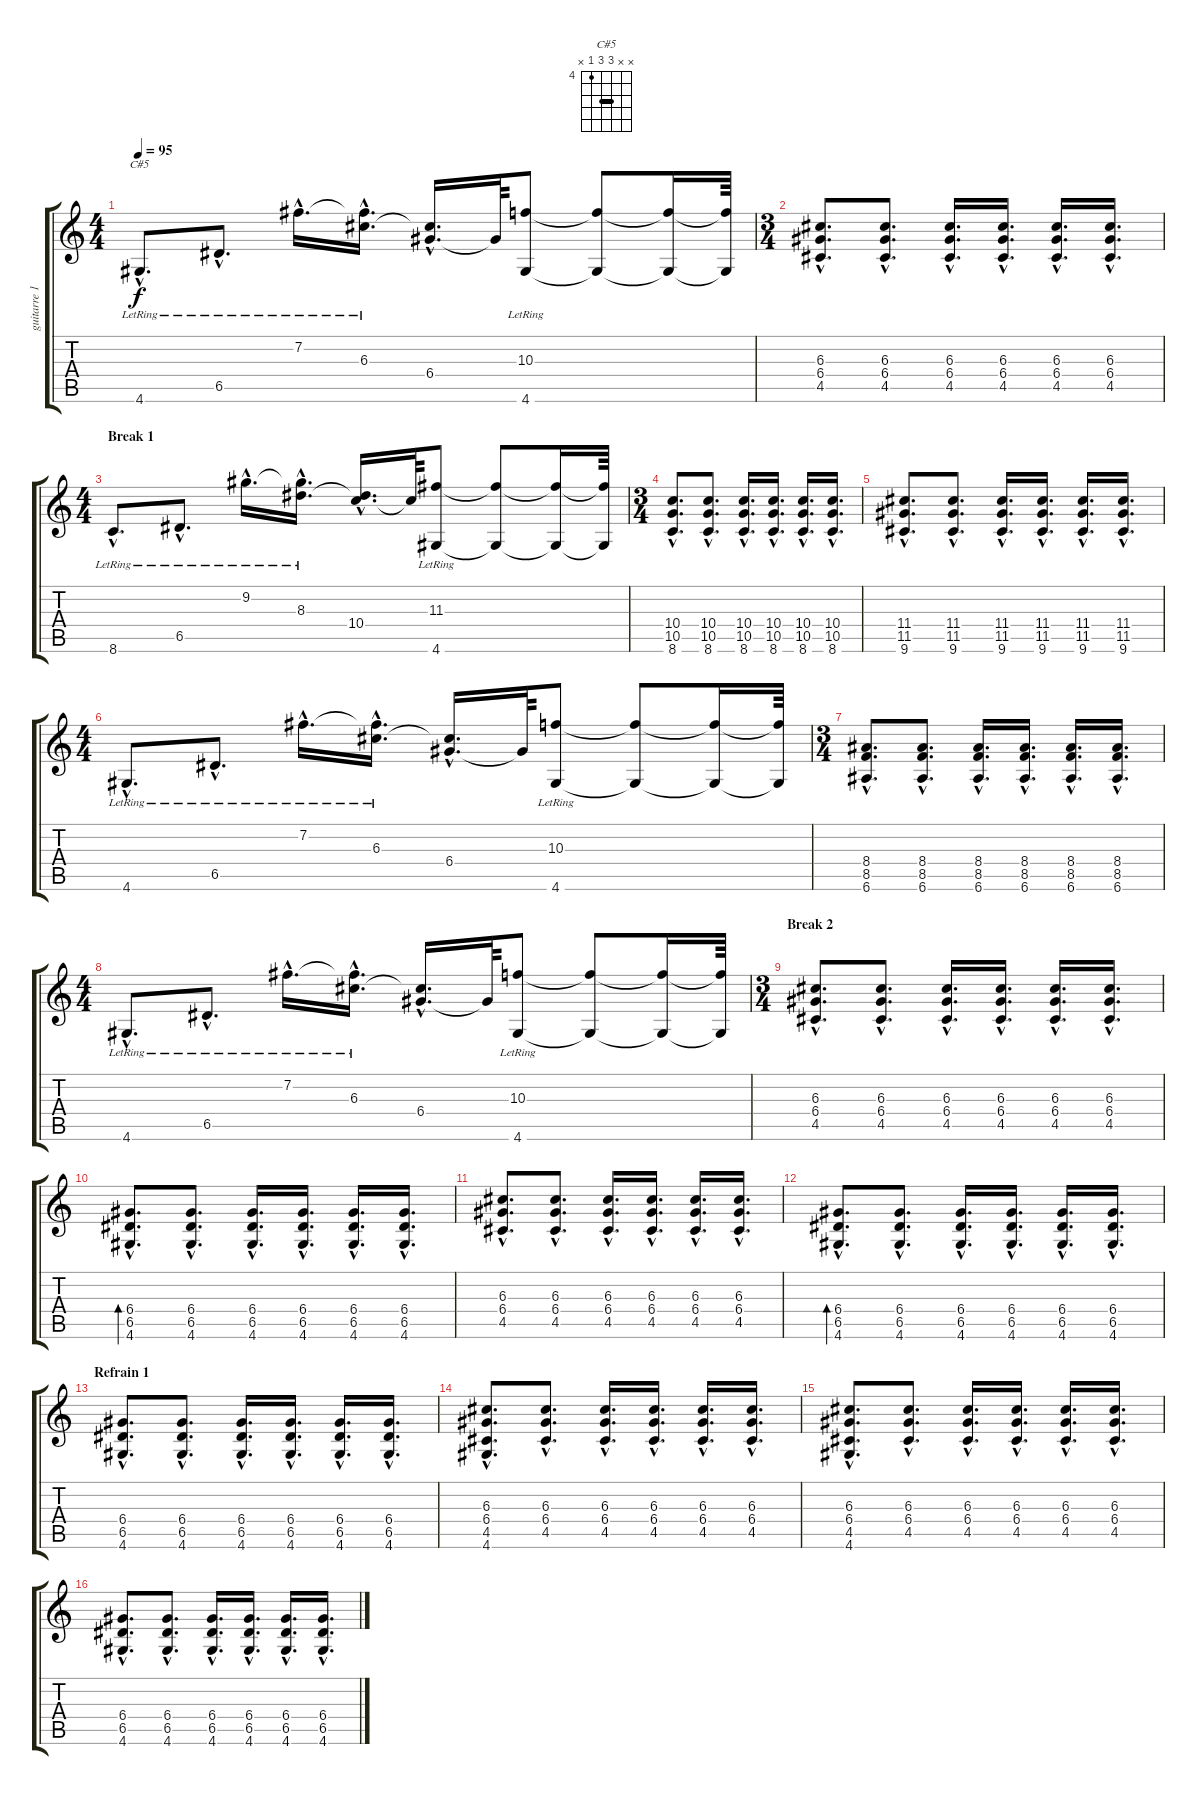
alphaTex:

\track ("guitarre 1" "guitarre 1") {instrument acousticguitarsteel}
\staff {score tabs}
\tuning (E4 B3 G3 D3 A2 E2) {hide}
\chord ("C#5" x x 6 6 4 x) {firstfret 4 barre 6}
\ts (4 4)
\tempo 95
\clef g2
\ks c
4.6{hac lr}.8{d ch "C#5" dy f} 6.5{hac lr}.8{d} 7.2{hac lr}.16{d} (7.2{hac t} 6.3{hac lr}).16{d} (6.3{hac t} 6.4{hac}).16{d} 6.4{t}.64 (10.3{lr} 4.6{lr}).8 (10.3{t} 4.6{t}).8 (10.3{t} 4.6{t}).16 (10.3{t} 4.6{t}).64 |
\ts (3 4)
(6.3{hac} 6.4{hac} 4.5{hac}).8{d} (6.3{hac} 6.4{hac} 4.5{hac}).8{d} (6.3{hac} 6.4{hac} 4.5{hac}).16{d} (6.3{hac} 6.4{hac} 4.5{hac}).16{d} (6.3{hac} 6.4{hac} 4.5{hac}).16{d} (6.3{hac} 6.4{hac} 4.5{hac}).16{d} |
\ts (4 4)
\section ("" "Break 1")
8.6{hac lr}.8{d} 6.5{hac lr}.8{d} 9.2{hac lr}.16{d} (9.2{hac t} 8.3{hac lr}).16{d} (8.3{hac t} 10.4{hac}).16{d} 10.4{t}.64 (11.3{lr} 4.6{lr}).8 (11.3{t} 4.6{t}).8 (11.3{t} 4.6{t}).16 (11.3{t} 4.6{t}).64 |
\ts (3 4)
(10.4{hac} 10.5{hac} 8.6{hac}).8{d} (10.4{hac} 10.5{hac} 8.6{hac}).8{d} (10.4{hac} 10.5{hac} 8.6{hac}).16{d} (10.4{hac} 10.5{hac} 8.6{hac}).16{d} (10.4{hac} 10.5{hac} 8.6{hac}).16{d} (10.4{hac} 10.5{hac} 8.6{hac}).16{d} |
(11.4{hac} 11.5{hac} 9.6{hac}).8{d} (11.4{hac} 11.5{hac} 9.6{hac}).8{d} (11.4{hac} 11.5{hac} 9.6{hac}).16{d} (11.4{hac} 11.5{hac} 9.6{hac}).16{d} (11.4{hac} 11.5{hac} 9.6{hac}).16{d} (11.4{hac} 11.5{hac} 9.6{hac}).16{d} |
\ts (4 4)
4.6{hac lr}.8{d} 6.5{hac lr}.8{d} 7.2{hac lr}.16{d} (7.2{hac t} 6.3{hac lr}).16{d} (6.3{hac t} 6.4{hac}).16{d} 6.4{t}.64 (10.3{lr} 4.6{lr}).8 (10.3{t} 4.6{t}).8 (10.3{t} 4.6{t}).16 (10.3{t} 4.6{t}).64 |
\ts (3 4)
(8.4{hac} 8.5{hac} 6.6{hac}).8{d} (8.4{hac} 8.5{hac} 6.6{hac}).8{d} (8.4{hac} 8.5{hac} 6.6{hac}).16{d} (8.4{hac} 8.5{hac} 6.6{hac}).16{d} (8.4{hac} 8.5{hac} 6.6{hac}).16{d} (8.4{hac} 8.5{hac} 6.6{hac}).16{d} |
\ts (4 4)
4.6{hac lr}.8{d} 6.5{hac lr}.8{d} 7.2{hac lr}.16{d} (7.2{hac t} 6.3{hac lr}).16{d} (6.3{hac t} 6.4{hac}).16{d} 6.4{t}.64 (10.3{lr} 4.6{lr}).8 (10.3{t} 4.6{t}).8 (10.3{t} 4.6{t}).16 (10.3{t} 4.6{t}).64 |
\ts (3 4)
\section ("" "Break 2")
(6.3{hac} 6.4{hac} 4.5{hac}).8{d} (6.3{hac} 6.4{hac} 4.5{hac}).8{d} (6.3{hac} 6.4{hac} 4.5{hac}).16{d} (6.3{hac} 6.4{hac} 4.5{hac}).16{d} (6.3{hac} 6.4{hac} 4.5{hac}).16{d} (6.3{hac} 6.4{hac} 4.5{hac}).16{d} |
(6.4{hac} 6.5{hac} 4.6{hac}).8{d bd 60} (6.4{hac} 6.5{hac} 4.6{hac}).8{d} (6.4{hac} 6.5{hac} 4.6{hac}).16{d} (6.4{hac} 6.5{hac} 4.6{hac}).16{d} (6.4{hac} 6.5{hac} 4.6{hac}).16{d} (6.4{hac} 6.5{hac} 4.6{hac}).16{d} |
(6.3{hac} 6.4{hac} 4.5{hac}).8{d} (6.3{hac} 6.4{hac} 4.5{hac}).8{d} (6.3{hac} 6.4{hac} 4.5{hac}).16{d} (6.3{hac} 6.4{hac} 4.5{hac}).16{d} (6.3{hac} 6.4{hac} 4.5{hac}).16{d} (6.3{hac} 6.4{hac} 4.5{hac}).16{d} |
(6.4{hac} 6.5{hac} 4.6{hac}).8{d bd 60} (6.4{hac} 6.5{hac} 4.6{hac}).8{d} (6.4{hac} 6.5{hac} 4.6{hac}).16{d} (6.4{hac} 6.5{hac} 4.6{hac}).16{d} (6.4{hac} 6.5{hac} 4.6{hac}).16{d} (6.4{hac} 6.5{hac} 4.6{hac}).16{d} |
\section ("" "Refrain 1")
(6.4{hac} 6.5{hac} 4.6{hac}).8{d} (6.4{hac} 6.5{hac} 4.6{hac}).8{d} (6.4{hac} 6.5{hac} 4.6{hac}).16{d} (6.4{hac} 6.5{hac} 4.6{hac}).16{d} (6.4{hac} 6.5{hac} 4.6{hac}).16{d} (6.4{hac} 6.5{hac} 4.6{hac}).16{d} |
(6.3{hac} 6.4{hac} 4.5{hac} 4.6{hac}).8{d} (6.3{hac} 6.4{hac} 4.5{hac}).8{d} (6.3{hac} 6.4{hac} 4.5{hac}).16{d} (6.3{hac} 6.4{hac} 4.5{hac}).16{d} (6.3{hac} 6.4{hac} 4.5{hac}).16{d} (6.3{hac} 6.4{hac} 4.5{hac}).16{d} |
(6.3{hac} 6.4{hac} 4.5{hac} 4.6{hac}).8{d} (6.3{hac} 6.4{hac} 4.5{hac}).8{d} (6.3{hac} 6.4{hac} 4.5{hac}).16{d} (6.3{hac} 6.4{hac} 4.5{hac}).16{d} (6.3{hac} 6.4{hac} 4.5{hac}).16{d} (6.3{hac} 6.4{hac} 4.5{hac}).16{d} |
(6.4{hac} 6.5{hac} 4.6{hac}).8{d} (6.4{hac} 6.5{hac} 4.6{hac}).8{d} (6.4{hac} 6.5{hac} 4.6{hac}).16{d} (6.4{hac} 6.5{hac} 4.6{hac}).16{d} (6.4{hac} 6.5{hac} 4.6{hac}).16{d} (6.4{hac} 6.5{hac} 4.6{hac}).16{d}
